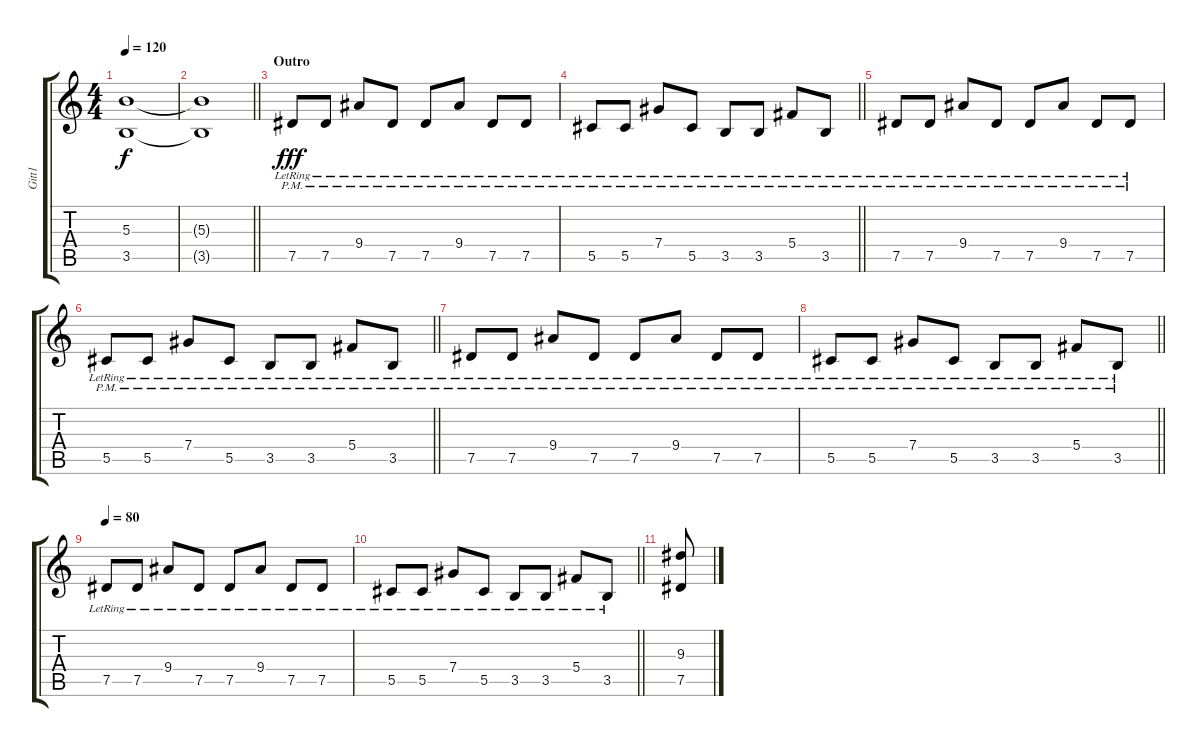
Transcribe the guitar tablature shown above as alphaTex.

\track ("Gitt1" "Gitt1") {instrument acousticguitarsteel}
\staff {score tabs}
\tuning (Eb4 Bb3 Gb3 Db3 Ab2 Db2) {hide}
\ts (4 4)
\tempo 120
\clef g2
\ks c
(5.3 3.5).1{dy f} |
\barLineRight lightlight
(5.3{t} 3.5{t}).1 |
\section ("" "Outro")
7.5{pm lr}.8{dy fff instrument acousticguitarsteel} 7.5{pm lr}.8 9.4{pm lr}.8 7.5{pm lr}.8 7.5{pm lr}.8 9.4{pm lr}.8 7.5{pm lr}.8 7.5{pm lr}.8 |
\barLineRight lightlight
5.5{pm lr}.8 5.5{pm lr}.8 7.4{pm lr}.8 5.5{pm lr}.8 3.5{pm lr}.8 3.5{pm lr}.8 5.4{pm lr}.8 3.5{pm lr}.8 |
7.5{pm lr}.8 7.5{pm lr}.8 9.4{pm lr}.8 7.5{pm lr}.8 7.5{pm lr}.8 9.4{pm lr}.8 7.5{pm lr}.8 7.5{pm lr}.8 |
\barLineRight lightlight
5.5{pm lr}.8 5.5{pm lr}.8 7.4{pm lr}.8 5.5{pm lr}.8 3.5{pm lr}.8 3.5{pm lr}.8 5.4{pm lr}.8 3.5{pm lr}.8 |
7.5{pm lr}.8 7.5{pm lr}.8 9.4{pm lr}.8 7.5{pm lr}.8 7.5{pm lr}.8 9.4{pm lr}.8 7.5{pm lr}.8 7.5{pm lr}.8 |
\barLineRight lightlight
5.5{pm lr}.8 5.5{pm lr}.8 7.4{pm lr}.8 5.5{pm lr}.8 3.5{pm lr}.8 3.5{pm lr}.8 5.4{pm lr}.8 3.5{pm lr}.8 |
\tempo 80
7.5{lr}.8 7.5{lr}.8 9.4{lr}.8 7.5{lr}.8 7.5{lr}.8 9.4{lr}.8 7.5{lr}.8 7.5{lr}.8 |
\barLineRight lightlight
5.5{lr}.8 5.5{lr}.8 7.4{lr}.8 5.5{lr}.8 3.5{lr}.8 3.5{lr}.8 5.4{lr}.8 3.5{lr}.8 |
(9.3 7.5).8
